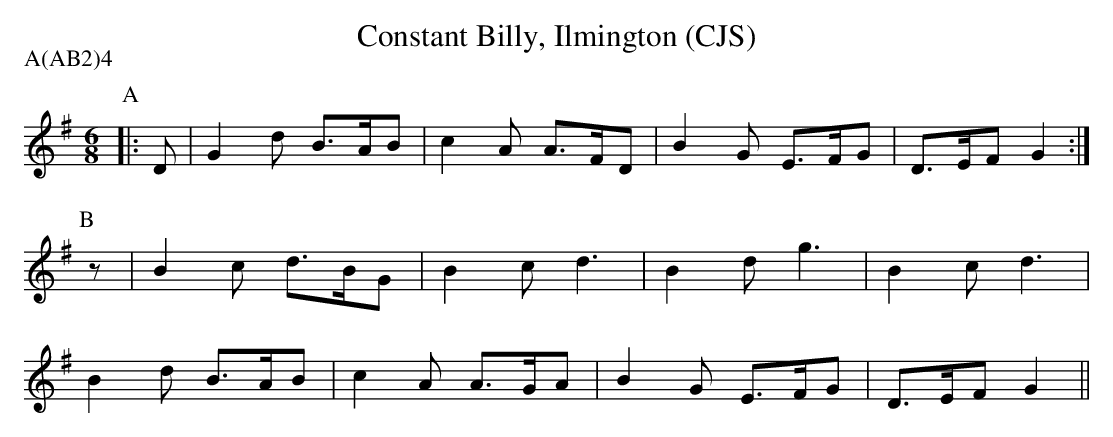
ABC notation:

X:1
T:Constant Billy, Ilmington (CJS)
M:6/8
L:1/8
P:A(AB2)4
K:G
P:A
|:D|G2d B>AB|c2A A>FD|B2G E>FG|D>EF G2:|
P:B
  z|B2c d>BG|B2c d3  |B2d g3  |B2c  d3|
B2d B>AB|c2A A>GA|B2G E>FG|D>EF G2||
